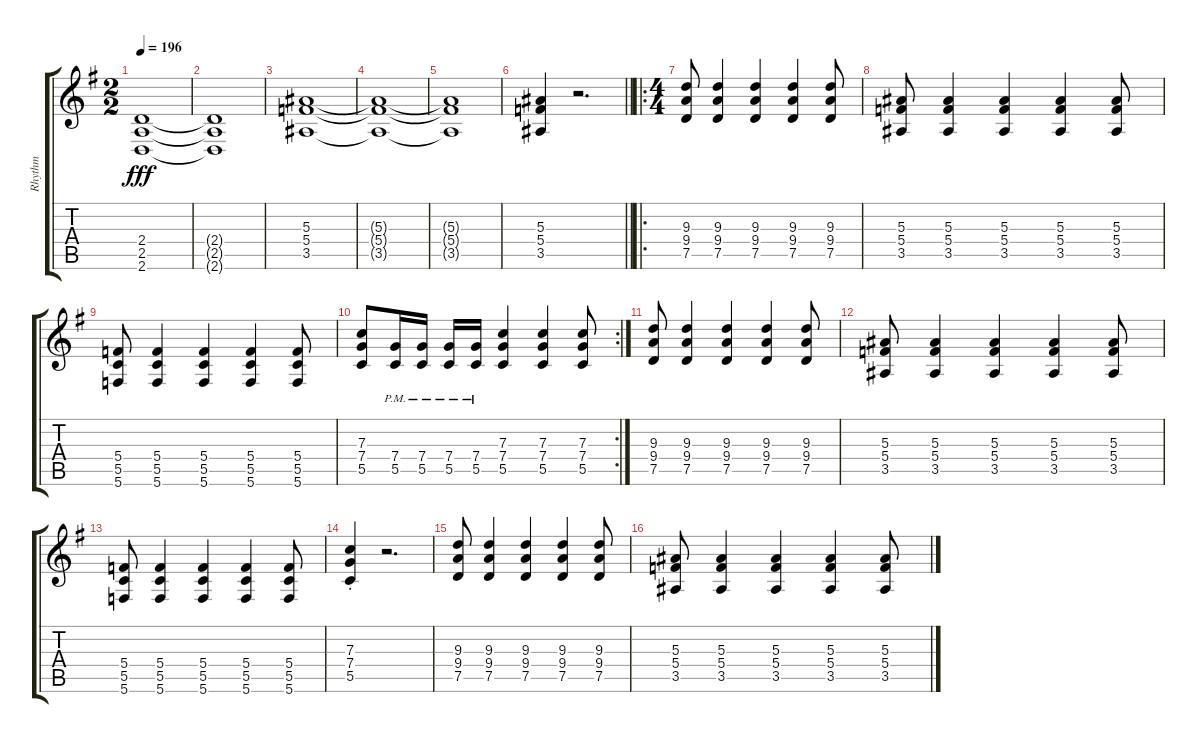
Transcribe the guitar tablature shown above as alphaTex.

\track ("Rhythm" "Rhythm") {instrument overdrivenguitar}
\staff {score tabs}
\tuning (D4 A3 F3 C3 G2 C2) {hide}
\ts (2 2)
\tempo 196
\clef g2
\ks g
(2.4{t} 2.5{t} 2.6{t}).1{dy fff} |
(2.4{t} 2.5{t} 2.6{t}).1 |
(5.3 5.4 3.5).1 |
(5.3{t} 5.4{t} 3.5{t}).1 |
(5.3{t} 5.4{t} 3.5{t}).1 |
\barLineRight lightlight
(5.3 5.4 3.5).4 r.2{d} |
\ro
\ts (4 4)
(9.3 9.4 7.5).8 (9.3 9.4 7.5).4 (9.3 9.4 7.5).4 (9.3 9.4 7.5).4 (9.3 9.4 7.5).8 |
(5.3 5.4 3.5).8 (5.3 5.4 3.5).4 (5.3 5.4 3.5).4 (5.3 5.4 3.5).4 (5.3 5.4 3.5).8 |
(5.4 5.5 5.6).8 (5.4 5.5 5.6).4 (5.4 5.5 5.6).4 (5.4 5.5 5.6).4 (5.4 5.5 5.6).8 |
\rc 2
(7.3 7.4 5.5).8 (7.4{pm} 5.5{pm}).16 (7.4{pm} 5.5{pm}).16 (7.4{pm} 5.5{pm}).16 (7.4{pm} 5.5{pm}).16 (7.3 7.4 5.5).4 (7.3 7.4 5.5).4 (7.3 7.4 5.5).8 |
(9.3 9.4 7.5).8 (9.3 9.4 7.5).4 (9.3 9.4 7.5).4 (9.3 9.4 7.5).4 (9.3 9.4 7.5).8 |
(5.3 5.4 3.5).8 (5.3 5.4 3.5).4 (5.3 5.4 3.5).4 (5.3 5.4 3.5).4 (5.3 5.4 3.5).8 |
(5.4 5.5 5.6).8 (5.4 5.5 5.6).4 (5.4 5.5 5.6).4 (5.4 5.5 5.6).4 (5.4 5.5 5.6).8 |
(7.3{st} 7.4{st} 5.5{st}).4 r.2{d} |
(9.3 9.4 7.5).8 (9.3 9.4 7.5).4 (9.3 9.4 7.5).4 (9.3 9.4 7.5).4 (9.3 9.4 7.5).8 |
(5.3 5.4 3.5).8 (5.3 5.4 3.5).4 (5.3 5.4 3.5).4 (5.3 5.4 3.5).4 (5.3 5.4 3.5).8
